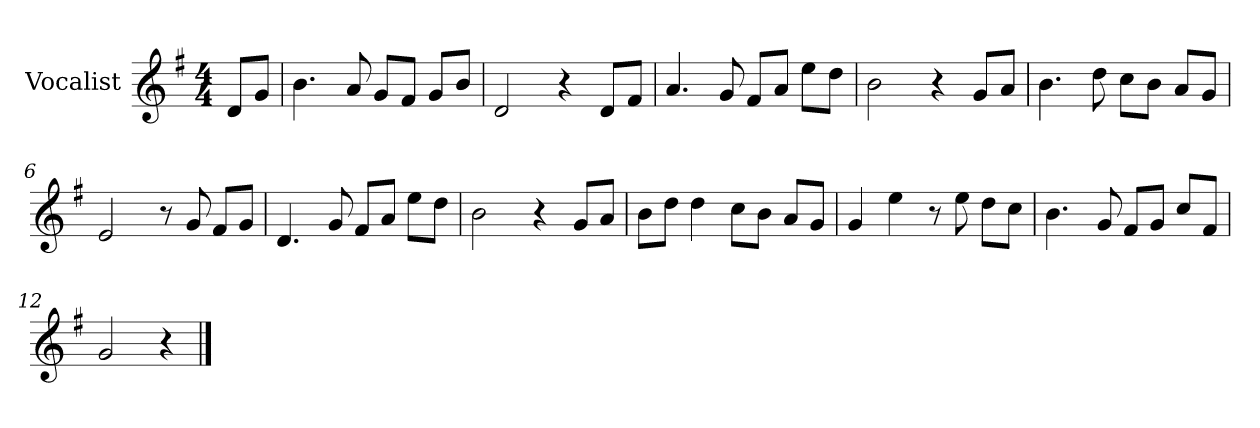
**kern
*part1
*staff1
*I"Vocalist
*k[f#]
*G:
*M4/4
=
8dL
8gJ
=1
4.b
8a
8gL
8f#J
8gL
8bJ
=2
2d
4r
8dL
8f#J
=3
4.a
8g
8f#L
8aJ
8eeL
8ddJ
=4
2b
4r
8gL
8aJ
=5
4.b
8dd
8ccL
8bJ
8aL
8gJ
=6
2e
8r
8g
8f#L
8gJ
=7
4.d
8g
8f#L
8aJ
8eeL
8ddJ
=8
2b
4r
8gL
8aJ
=9
8bL
8ddJ
4dd
8ccL
8bJ
8aL
8gJ
=10
4g
4ee
8r
8ee
8ddL
8ccJ
=11
4.b
8g
8f#L
8gJ
8ccL
8f#J
=12
2g
4r
==
*-
